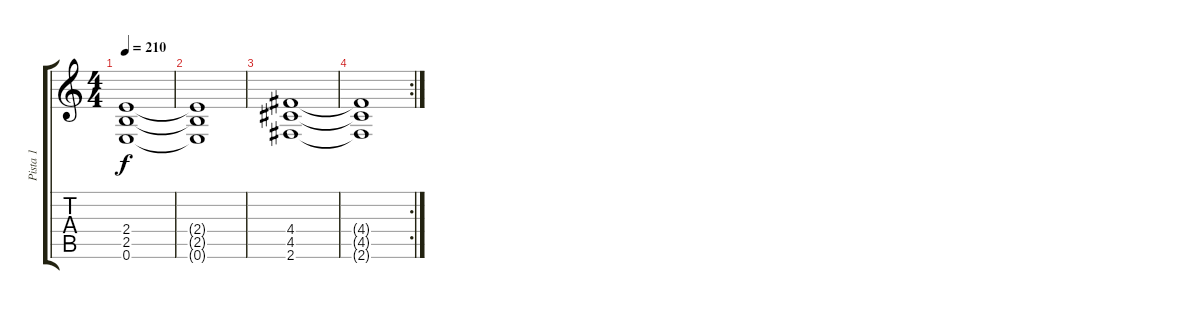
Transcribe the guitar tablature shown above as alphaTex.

\track ("Pista 1" "Pista 1") {instrument distortionguitar}
\staff {score tabs}
\tuning (E4 B3 G3 D3 A2 E2) {hide}
\ts (4 4)
\tempo 210
\clef g2
\ks c
(2.4 2.5 0.6).1{dy f} |
(2.4{t} 2.5{t} 0.6{t}).1 |
(4.4 4.5 2.6).1 |
\rc 2
(4.4{t} 4.5{t} 2.6{t}).1
